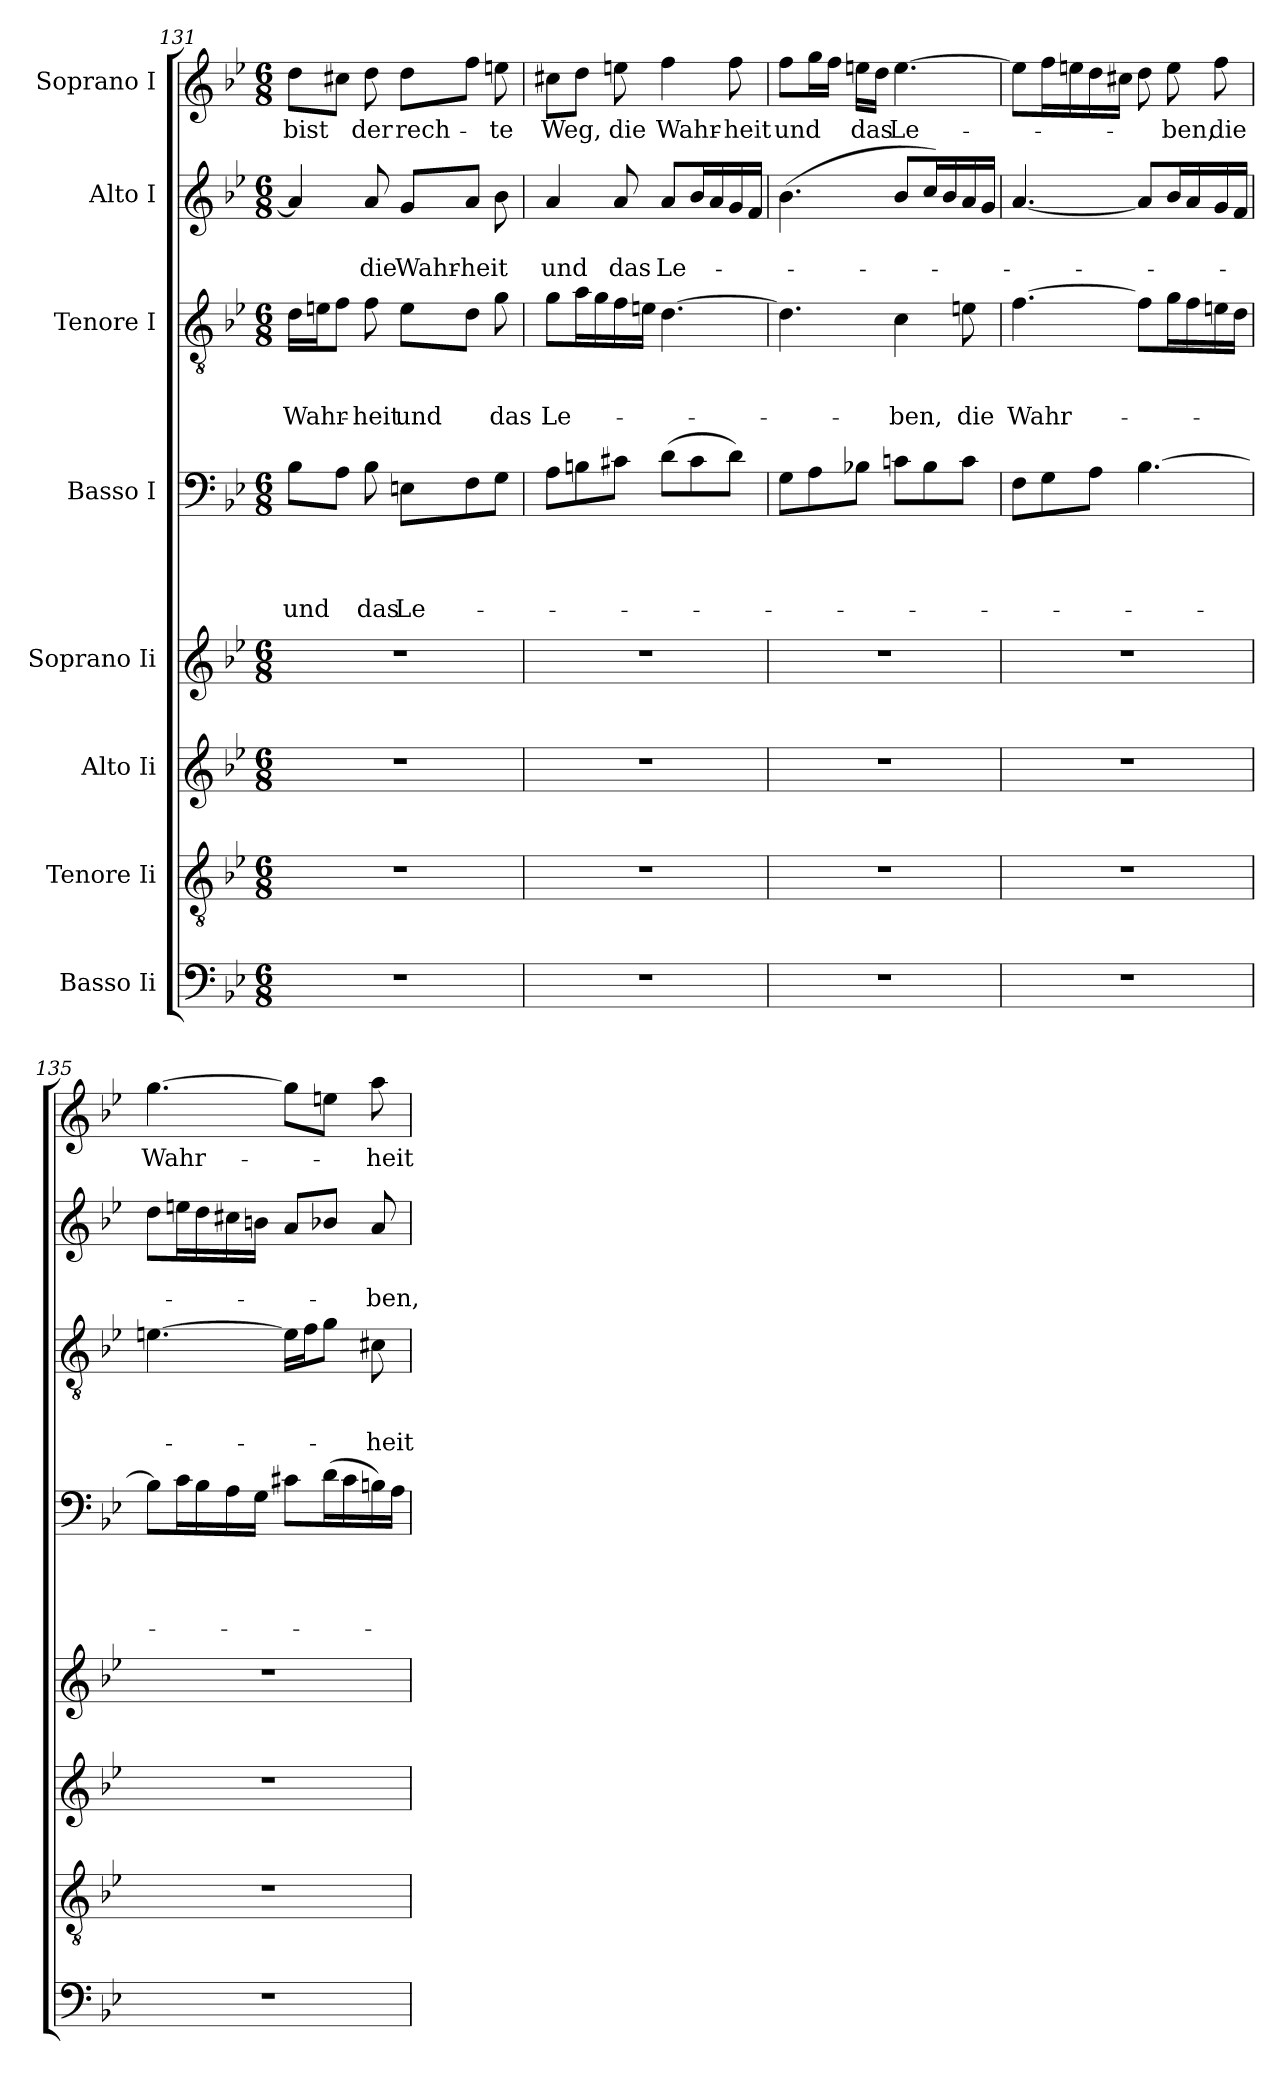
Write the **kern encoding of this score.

**kern	**kern	**kern	**kern	**kern	**text	**text	**text	**text	**kern	**text	**text	**text	**kern	**text	**text	**kern	**text
*part8	*part7	*part6	*part5	*part4	*part4	*part4	*part4	*part4	*part3	*part3	*part3	*part3	*part2	*part2	*part2	*part1	*part1
*staff8	*staff7	*staff6	*staff5	*staff4	*staff4	*staff4	*staff4	*staff4	*staff3	*staff3	*staff3	*staff3	*staff2	*staff2	*staff2	*staff1	*staff1
*I"Basso Ii	*I"Tenore Ii	*I"Alto Ii	*I"Soprano Ii	*I"Basso I	*	*	*	*	*I"Tenore I	*	*	*	*I"Alto I	*	*	*I"Soprano I	*
*clefF4	*clefGv2	*clefG2	*clefG2	*clefF4	*	*	*	*	*clefGv2	*	*	*	*clefG2	*	*	*clefG2	*
*k[b-e-]	*k[b-e-]	*k[b-e-]	*k[b-e-]	*k[b-e-]	*	*	*	*	*k[b-e-]	*	*	*	*k[b-e-]	*	*	*k[b-e-]	*
*B-:	*B-:	*B-:	*B-:	*B-:	*	*	*	*	*B-:	*	*	*	*B-:	*	*	*B-:	*
*M6/8	*M6/8	*M6/8	*M6/8	*M6/8	*	*	*	*	*M6/8	*	*	*	*M6/8	*	*	*M6/8	*
=131	=131	=131	=131	=131	=131	=131	=131	=131	=131	=131	=131	=131	=131	=131	=131	=131	=131
!LO:N:vis=1	!LO:N:vis=1	!LO:N:vis=1	!LO:N:vis=1	!	!	!	!	!LO:LY:b	!	!	!	!LO:LY:b	!	!	!	!	!LO:LY:b
2.r	2.r	2.r	2.r	8B-\L	.	.	.	und	16d\LL	.	.	Wahr-	4a/]	.	.	8dd\L	bist
.	.	.	.	.	.	.	.	.	16en\J	.	.	.	.	.	.	.	.
.	.	.	.	8A\J	.	.	.	.	8f\J	.	.	.	.	.	.	8cc#X\J	.
!	!	!	!	!	!	!	!	!LO:LY:b	!	!	!	!LO:LY:b	!	!	!LO:LY:b	!	!LO:LY:b
.	.	.	.	8B-\	.	.	.	das	8f\	.	.	-heit	8a/	.	die	8dd\	der
!	!	!	!	!	!	!	!	!LO:LY:b	!	!	!	!LO:LY:b	!	!	!LO:LY:b	!	!LO:LY:b
.	.	.	.	8En\L	.	.	.	Le-	8e\L	.	.	und	8g/L	.	Wahr-	8dd\L	rech-
!	!	!	!	!	!	!	!	!	!	!	!	!	!	!	!LO:LY:b	!	!
.	.	.	.	8F\	.	.	.	.	8d\J	.	.	.	8a/J	.	-heit	8ff\J	.
!	!	!	!	!	!	!	!	!	!	!	!	!LO:LY:b	!	!	!	!	!LO:LY:b
.	.	.	.	8G\J	.	.	.	.	8g\	.	.	das	8b-\	.	.	8een\	-te
!!LO:PB:g=z
=132	=132	=132	=132	=132	=132	=132	=132	=132	=132	=132	=132	=132	=132	=132	=132	=132	=132
!LO:N:vis=1	!LO:N:vis=1	!LO:N:vis=1	!LO:N:vis=1	!	!	!	!	!	!	!	!	!LO:LY:b	!	!	!LO:LY:b	!	!LO:LY:b
2.r	2.r	2.r	2.r	8A\L	.	.	.	.	8g\L	.	.	Le-	4a/	.	und	8cc#X\L	Weg,
.	.	.	.	8Bn\	.	.	.	.	16a\L	.	.	.	.	.	.	8dd\J	.
.	.	.	.	.	.	.	.	.	16g\	.	.	.	.	.	.	.	.
!	!	!	!	!	!	!	!	!	!	!	!	!	!	!	!LO:LY:b	!	!LO:LY:b
.	.	.	.	8c#X\J	.	.	.	.	16f\	.	.	.	8a/	.	das	8een\	die
.	.	.	.	.	.	.	.	.	16en\JJ	.	.	.	.	.	.	.	.
!	!	!	!	!	!	!	!	!	!	!	!	!	!	!	!LO:LY:b	!	!LO:LY:b
.	.	.	.	(<8d\L	.	.	.	.	[>4.d\	.	.	.	8a/L	.	Le-	4ff\	Wahr-
.	.	.	.	8c#\	.	.	.	.	.	.	.	.	16b-/L	.	.	.	.
.	.	.	.	.	.	.	.	.	.	.	.	.	16a/	.	.	.	.
!	!	!	!	!	!	!	!	!	!	!	!	!	!	!	!	!	!LO:LY:b
.	.	.	.	8d\J)	.	.	.	.	.	.	.	.	16g/	.	.	8ff\	-heit
.	.	.	.	.	.	.	.	.	.	.	.	.	16f/JJ	.	.	.	.
=133	=133	=133	=133	=133	=133	=133	=133	=133	=133	=133	=133	=133	=133	=133	=133	=133	=133
!LO:N:vis=1	!LO:N:vis=1	!LO:N:vis=1	!LO:N:vis=1	!	!	!	!	!	!	!	!	!	!	!	!	!	!LO:LY:b
2.r	2.r	2.r	2.r	8G\L	.	.	.	.	4.d\]	.	.	.	(>4.b-\	.	.	8ff\L	und
.	.	.	.	8A\	.	.	.	.	.	.	.	.	.	.	.	16gg\L	.
.	.	.	.	.	.	.	.	.	.	.	.	.	.	.	.	16ff\JJ	.
!	!	!	!	!	!	!	!	!	!	!	!	!	!	!	!	!	!LO:LY:b
.	.	.	.	8B-X\J	.	.	.	.	.	.	.	.	.	.	.	16een\LL	das
.	.	.	.	.	.	.	.	.	.	.	.	.	.	.	.	16dd\JJ	.
!	!	!	!	!	!	!	!	!	!	!	!	!LO:LY:b	!	!	!	!	!LO:LY:b
.	.	.	.	8cn\L	.	.	.	.	4c\	.	.	-ben,	8b-/L	.	.	[>4.ee\	Le-
.	.	.	.	8B-\	.	.	.	.	.	.	.	.	16cc/L)	.	.	.	.
.	.	.	.	.	.	.	.	.	.	.	.	.	16b-/	.	.	.	.
!	!	!	!	!	!	!	!	!	!	!	!	!LO:LY:b	!	!	!	!	!
.	.	.	.	8c\J	.	.	.	.	8en\	.	.	die	16a/	.	.	.	.
.	.	.	.	.	.	.	.	.	.	.	.	.	16g/JJ	.	.	.	.
=134	=134	=134	=134	=134	=134	=134	=134	=134	=134	=134	=134	=134	=134	=134	=134	=134	=134
!LO:N:vis=1	!LO:N:vis=1	!LO:N:vis=1	!LO:N:vis=1	!	!	!	!	!	!	!	!	!LO:LY:b	!	!	!	!	!
2.r	2.r	2.r	2.r	8F\L	.	.	.	.	[>4.f\	.	.	Wahr-	[<4.a/	.	.	8ee\L]	.
.	.	.	.	8G\	.	.	.	.	.	.	.	.	.	.	.	16ff\L	.
.	.	.	.	.	.	.	.	.	.	.	.	.	.	.	.	16een\	.
.	.	.	.	8A\J	.	.	.	.	.	.	.	.	.	.	.	16dd\	.
.	.	.	.	.	.	.	.	.	.	.	.	.	.	.	.	16cc#X\JJ	.
.	.	.	.	[>4.B-\	.	.	.	.	8f\L]	.	.	.	8a/L]	.	.	8dd\	.
!	!	!	!	!	!	!	!	!	!	!	!	!	!	!	!	!	!LO:LY:b
.	.	.	.	.	.	.	.	.	16g\L	.	.	.	16b-/L	.	.	8ee\	-ben,
.	.	.	.	.	.	.	.	.	16f\	.	.	.	16a/	.	.	.	.
!	!	!	!	!	!	!	!	!	!	!	!	!	!	!	!	!	!LO:LY:b
.	.	.	.	.	.	.	.	.	16en\	.	.	.	16g/	.	.	8ff\	die
.	.	.	.	.	.	.	.	.	16d\JJ	.	.	.	16f/JJ	.	.	.	.
=135	=135	=135	=135	=135	=135	=135	=135	=135	=135	=135	=135	=135	=135	=135	=135	=135	=135
!LO:N:vis=1	!LO:N:vis=1	!LO:N:vis=1	!LO:N:vis=1	!	!	!	!	!	!	!	!	!	!	!	!	!	!LO:LY:b
2.r	2.r	2.r	2.r	8B-\L]	.	.	.	.	[>4.en\	.	.	.	8dd\L	.	.	[>4.gg\	Wahr-
.	.	.	.	16c\L	.	.	.	.	.	.	.	.	16een\L	.	.	.	.
.	.	.	.	16B-\	.	.	.	.	.	.	.	.	16dd\	.	.	.	.
.	.	.	.	16A\	.	.	.	.	.	.	.	.	16cc#X\	.	.	.	.
.	.	.	.	16G\JJ	.	.	.	.	.	.	.	.	16bn\JJ	.	.	.	.
.	.	.	.	8c#X\L	.	.	.	.	16e\LL]	.	.	.	8a/L	.	.	8gg\L]	.
.	.	.	.	.	.	.	.	.	16f\J	.	.	.	.	.	.	.	.
.	.	.	.	(<16d\L	.	.	.	.	8g\J	.	.	.	8b-X/J	.	.	8een\J	.
.	.	.	.	16c#\	.	.	.	.	.	.	.	.	.	.	.	.	.
!	!	!	!	!	!	!	!	!	!	!	!	!LO:LY:b	!	!	!LO:LY:b	!	!LO:LY:b
.	.	.	.	16Bn\)	.	.	.	.	8c#X\	.	.	-heit	8a/	.	-ben,	8aa\	-heit
.	.	.	.	16A\JJ	.	.	.	.	.	.	.	.	.	.	.	.	.
=	=	=	=	=	=	=	=	=	=	=	=	=	=	=	=	=	=
*-	*-	*-	*-	*-	*-	*-	*-	*-	*-	*-	*-	*-	*-	*-	*-	*-	*-
